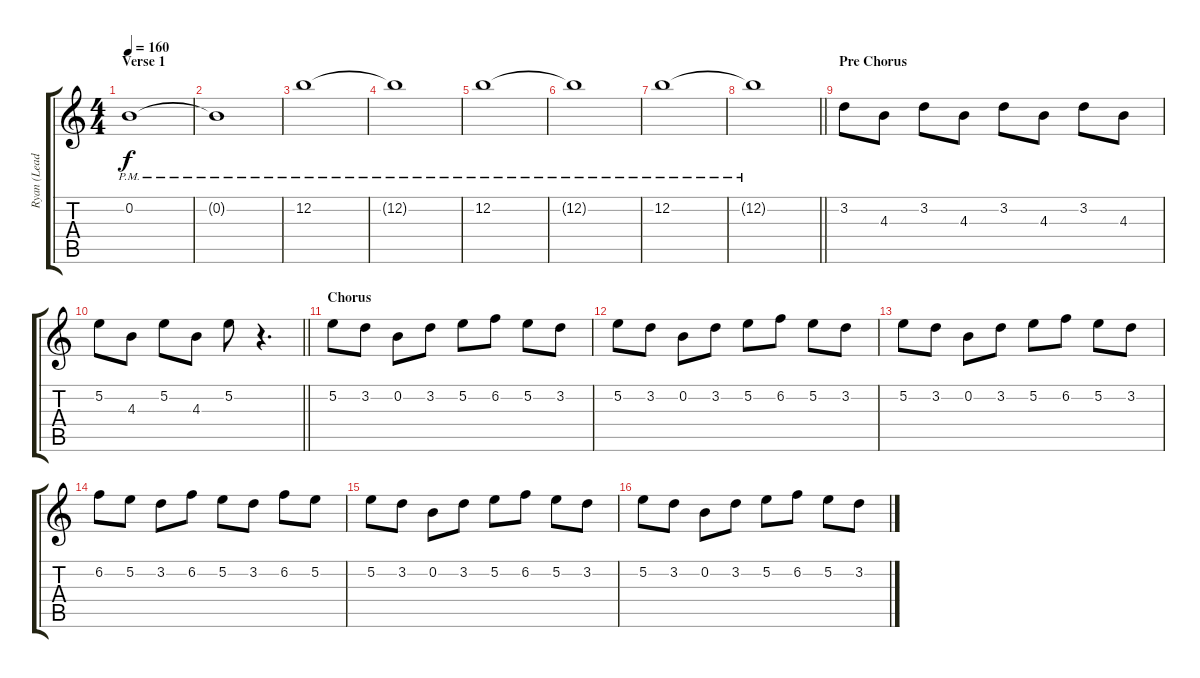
\track ("Ryan (Lead Guitar)" "Ryan (Lead") {instrument distortionguitar}
\staff {score tabs}
\tuning (E4 B3 G3 D3 A2 E2) {hide}
\ts (4 4)
\section ("" "Verse 1")
\tempo 160
\clef g2
\ks c
0.2{pm}.1{dy f} |
0.2{pm t}.1 |
12.2{pm}.1 |
12.2{pm t}.1 |
12.2{pm}.1 |
12.2{pm t}.1 |
12.2{pm}.1 |
\barLineRight lightlight
12.2{pm t}.1 |
\section ("" "Pre Chorus")
3.2.8 4.3.8 3.2.8 4.3.8 3.2.8 4.3.8 3.2.8 4.3.8 |
\barLineRight lightlight
5.2.8 4.3.8 5.2.8 4.3.8 5.2.8 r.4{d} |
\section ("" "Chorus")
5.2.8 3.2.8 0.2.8 3.2.8 5.2.8 6.2.8 5.2.8 3.2.8 |
5.2.8 3.2.8 0.2.8 3.2.8 5.2.8 6.2.8 5.2.8 3.2.8 |
5.2.8 3.2.8 0.2.8 3.2.8 5.2.8 6.2.8 5.2.8 3.2.8 |
6.2.8 5.2.8 3.2.8 6.2.8 5.2.8 3.2.8 6.2.8 5.2.8 |
5.2.8 3.2.8 0.2.8 3.2.8 5.2.8 6.2.8 5.2.8 3.2.8 |
5.2.8 3.2.8 0.2.8 3.2.8 5.2.8 6.2.8 5.2.8 3.2.8
